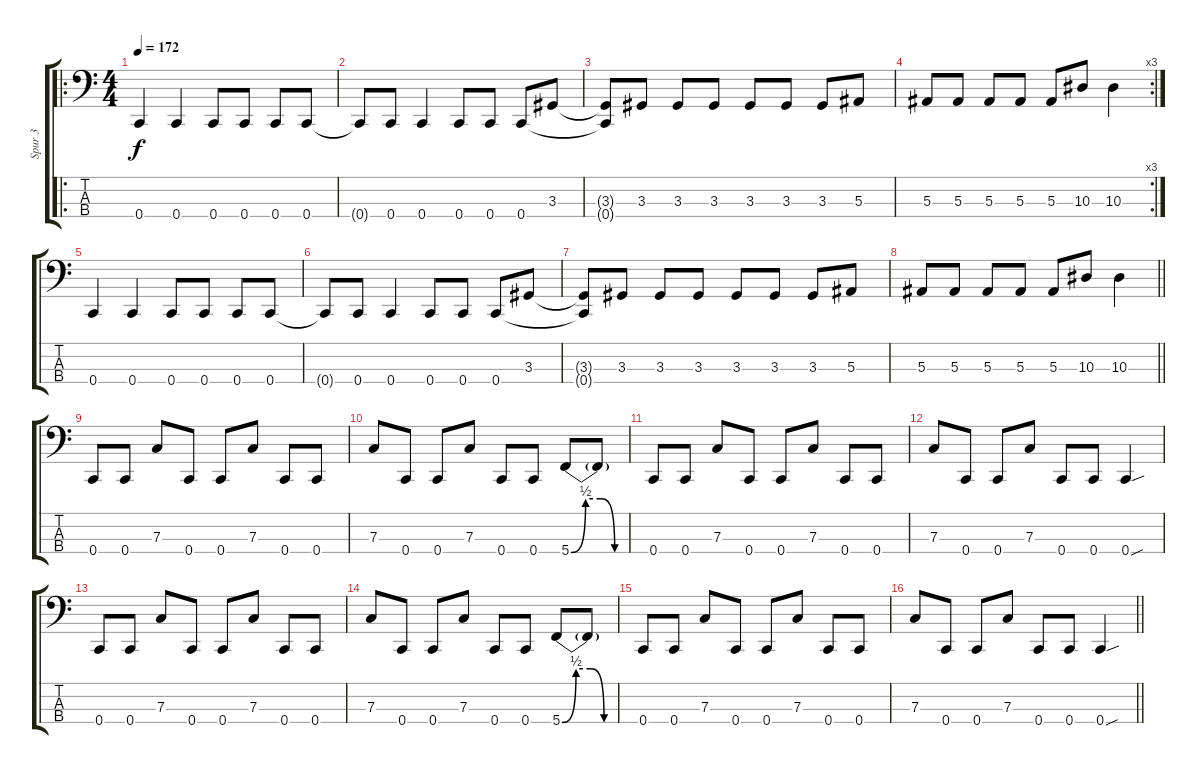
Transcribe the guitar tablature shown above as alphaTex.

\track ("Spur 3" "Spur 3") {instrument electricbasspick}
\staff {score tabs}
\tuning (Eb2 Bb1 F1 C1) {hide}
\ro
\ts (4 4)
\tempo 172
\clef f4
\ks c
0.4.4{dy f} 0.4.4 0.4.8 0.4.8 0.4.8 0.4.8 |
0.4{t}.8 0.4.8 0.4.4 0.4.8 0.4.8 0.4.8 3.3.8 |
(3.3{t} 0.4{t}).8 3.3.8 3.3.8 3.3.8 3.3.8 3.3.8 3.3.8 5.3.8 |
\rc 3
5.3.8 5.3.8 5.3.8 5.3.8 5.3.8 10.3.8 10.3.4 |
0.4.4 0.4.4 0.4.8 0.4.8 0.4.8 0.4.8 |
0.4{t}.8 0.4.8 0.4.4 0.4.8 0.4.8 0.4.8 3.3.8 |
(3.3{t} 0.4{t}).8 3.3.8 3.3.8 3.3.8 3.3.8 3.3.8 3.3.8 5.3.8 |
\barLineRight lightlight
5.3.8 5.3.8 5.3.8 5.3.8 5.3.8 10.3.8 10.3.4 |
0.4.8 0.4.8 7.3.8 0.4.8 0.4.8 7.3.8 0.4.8 0.4.8 |
7.3.8 0.4.8 0.4.8 7.3.8 0.4.8 0.4.8 5.4{be (custom 0 0 15 2 30 2 45 0 60 0)}.8 5.4{t}.8 |
0.4.8 0.4.8 7.3.8 0.4.8 0.4.8 7.3.8 0.4.8 0.4.8 |
7.3.8 0.4.8 0.4.8 7.3.8 0.4.8 0.4.8 0.4{sou}.4 |
0.4.8 0.4.8 7.3.8 0.4.8 0.4.8 7.3.8 0.4.8 0.4.8 |
7.3.8 0.4.8 0.4.8 7.3.8 0.4.8 0.4.8 5.4{be (custom 0 0 15 2 30 2 45 0 60 0)}.8 5.4{t}.8 |
0.4.8 0.4.8 7.3.8 0.4.8 0.4.8 7.3.8 0.4.8 0.4.8 |
\barLineRight lightlight
7.3.8 0.4.8 0.4.8 7.3.8 0.4.8 0.4.8 0.4{sou}.4
